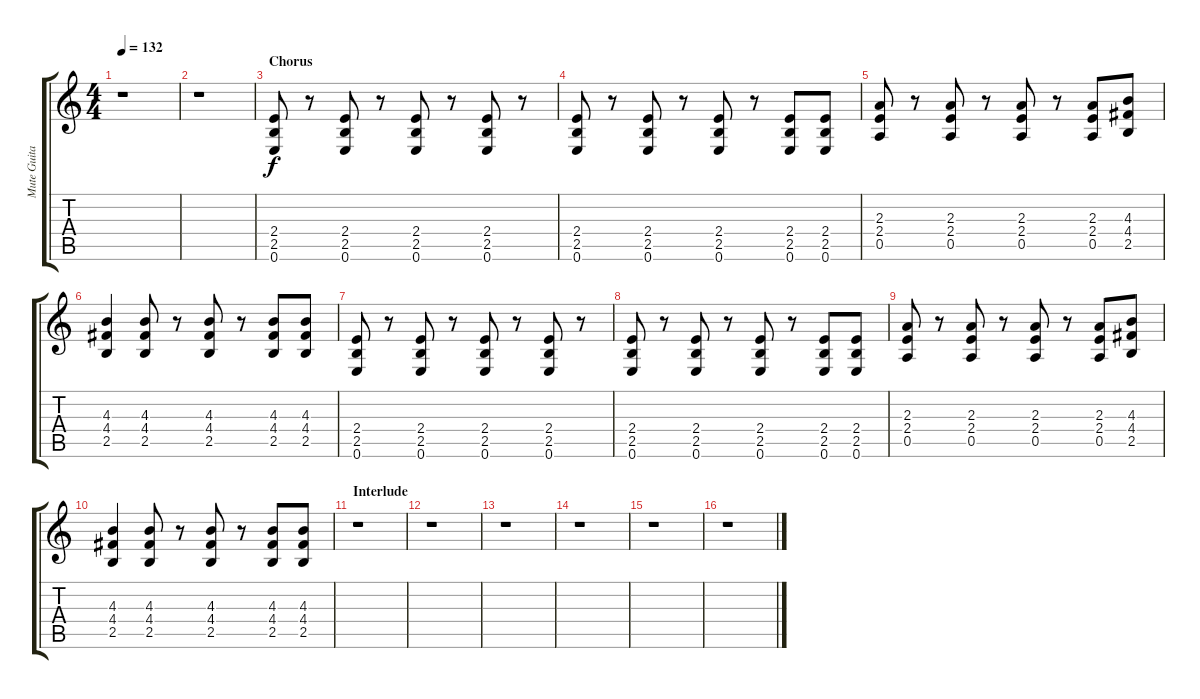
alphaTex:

\track ("Mute Guitar" "Mute Guita") {instrument electricguitarmuted}
\staff {score tabs}
\tuning (E4 B3 G3 D3 A2 E2) {hide}
\ts (4 4)
\tempo 132
\clef g2
\ks c
r.1{dy f} |
r.1 |
\section ("" "Chorus")
(2.4 2.5 0.6).8 r.8 (2.4 2.5 0.6).8 r.8 (2.4 2.5 0.6).8 r.8 (2.4 2.5 0.6).8 r.8 |
(2.4 2.5 0.6).8 r.8 (2.4 2.5 0.6).8 r.8 (2.4 2.5 0.6).8 r.8 (2.4 2.5 0.6).8 (2.4 2.5 0.6).8 |
(2.3 2.4 0.5).8 r.8 (2.3 2.4 0.5).8 r.8 (2.3 2.4 0.5).8 r.8 (2.3 2.4 0.5).8 (4.3 4.4 2.5).8 |
(4.3 4.4 2.5).4 (4.3 4.4 2.5).8 r.8 (4.3 4.4 2.5).8 r.8 (4.3 4.4 2.5).8 (4.3 4.4 2.5).8 |
(2.4 2.5 0.6).8 r.8 (2.4 2.5 0.6).8 r.8 (2.4 2.5 0.6).8 r.8 (2.4 2.5 0.6).8 r.8 |
(2.4 2.5 0.6).8 r.8 (2.4 2.5 0.6).8 r.8 (2.4 2.5 0.6).8 r.8 (2.4 2.5 0.6).8 (2.4 2.5 0.6).8 |
(2.3 2.4 0.5).8 r.8 (2.3 2.4 0.5).8 r.8 (2.3 2.4 0.5).8 r.8 (2.3 2.4 0.5).8 (4.3 4.4 2.5).8 |
(4.3 4.4 2.5).4 (4.3 4.4 2.5).8 r.8 (4.3 4.4 2.5).8 r.8 (4.3 4.4 2.5).8 (4.3 4.4 2.5).8 |
\section ("" "Interlude")
r.1 |
r.1 |
r.1 |
r.1 |
r.1 |
r.1
